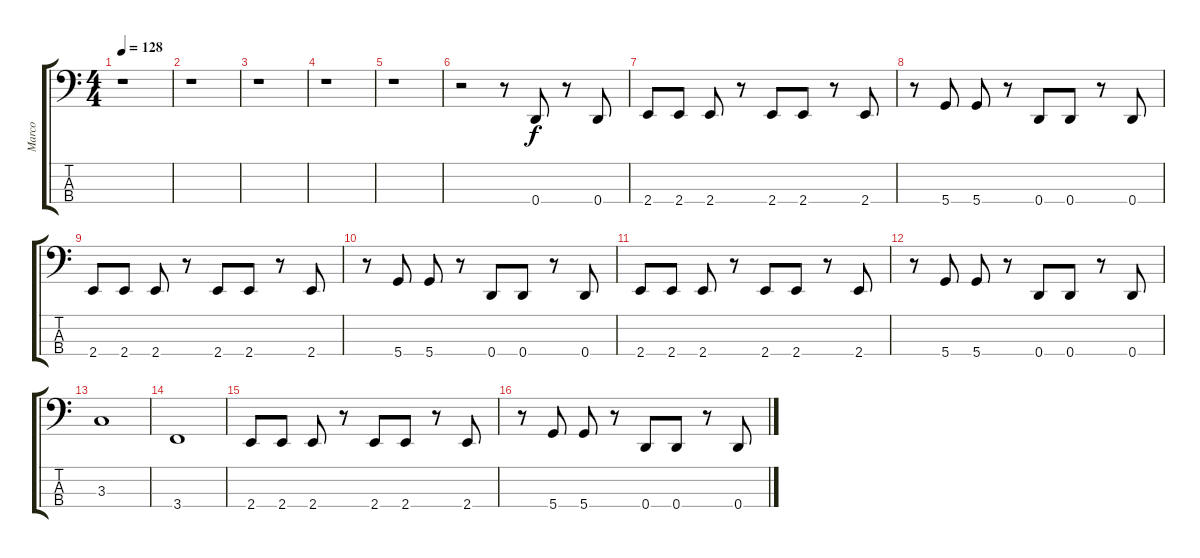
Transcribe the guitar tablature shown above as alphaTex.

\track ("Marco" "Marco") {instrument electricbassfinger}
\staff {score tabs}
\tuning (G2 D2 A1 D1) {hide}
\ts (4 4)
\tempo 128
\clef f4
\ks c
r.1{dy f} |
r.1 |
r.1 |
r.1 |
r.1 |
r.2 r.8 0.4.8 r.8 0.4.8 |
2.4.8 2.4.8 2.4.8 r.8 2.4.8 2.4.8 r.8 2.4.8 |
r.8 5.4.8 5.4.8 r.8 0.4.8 0.4.8 r.8 0.4.8 |
2.4.8 2.4.8 2.4.8 r.8 2.4.8 2.4.8 r.8 2.4.8 |
r.8 5.4.8 5.4.8 r.8 0.4.8 0.4.8 r.8 0.4.8 |
2.4.8 2.4.8 2.4.8 r.8 2.4.8 2.4.8 r.8 2.4.8 |
r.8 5.4.8 5.4.8 r.8 0.4.8 0.4.8 r.8 0.4.8 |
3.3.1 |
3.4.1 |
2.4.8 2.4.8 2.4.8 r.8 2.4.8 2.4.8 r.8 2.4.8 |
r.8 5.4.8 5.4.8 r.8 0.4.8 0.4.8 r.8 0.4.8
